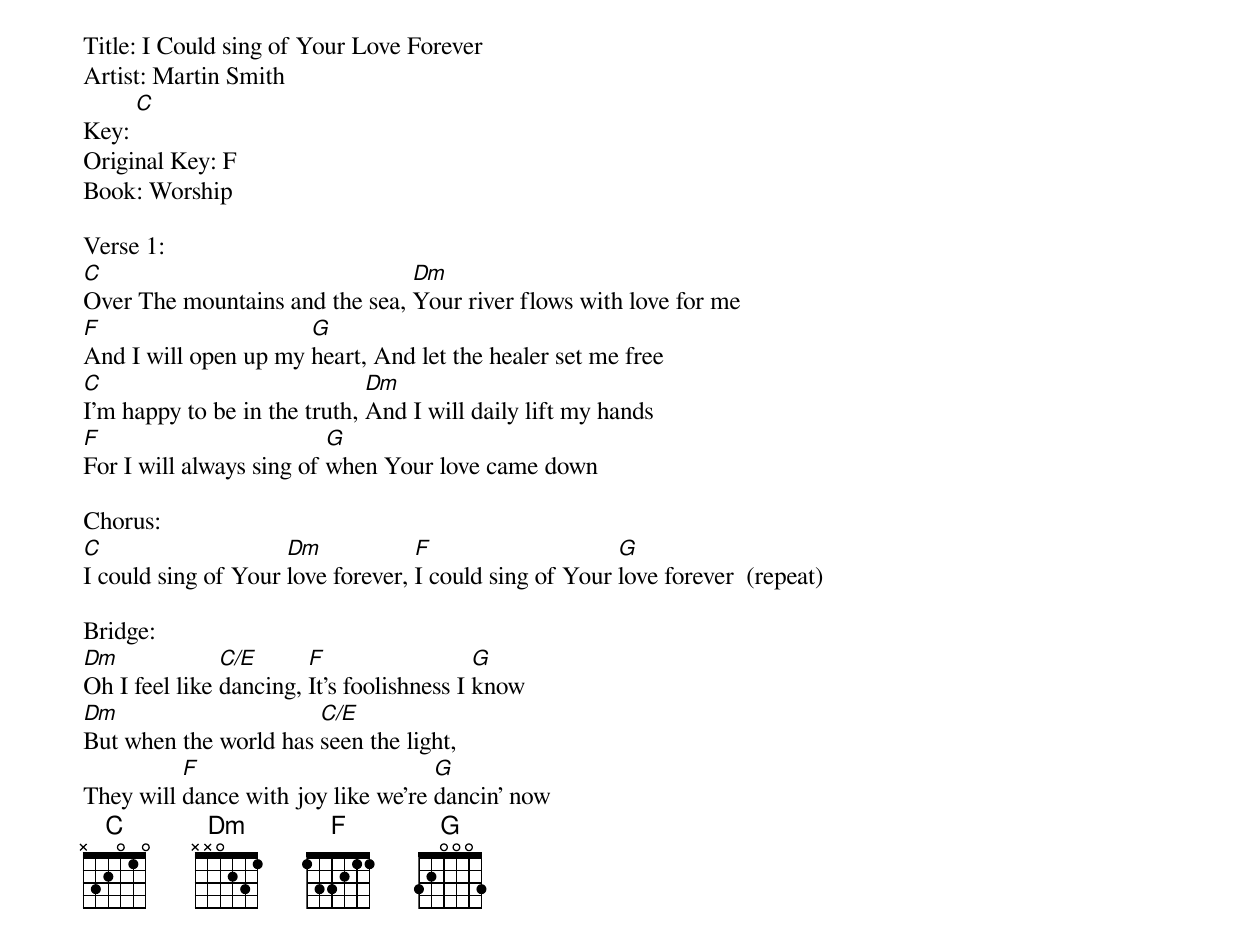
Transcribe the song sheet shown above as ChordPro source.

Title: I Could sing of Your Love Forever
Artist: Martin Smith
Key: [C]
Original Key: F
Book: Worship

Verse 1:
[C]Over The mountains and the sea, [Dm]Your river flows with love for me
[F]And I will open up my [G]heart, And let the healer set me free
[C]I'm happy to be in the truth, [Dm]And I will daily lift my hands
[F]For I will always sing of [G]when Your love came down

Chorus:
[C]I could sing of Your [Dm]love forever, [F]I could sing of Your [G]love forever  (repeat)

Bridge:
[Dm]Oh I feel like [C/E]dancing, [F]It's foolishness I [G]know
[Dm]But when the world has [C/E]seen the light,
They will [F]dance with joy like we're [G]dancin' now
